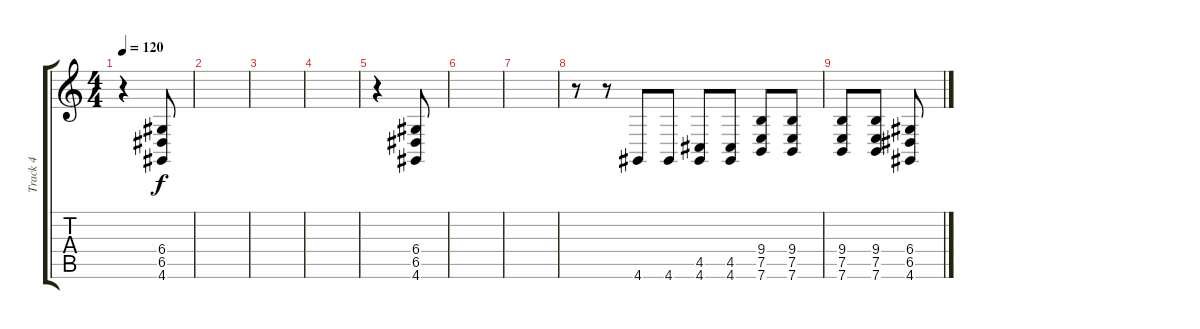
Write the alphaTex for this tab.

\track ("Track 4" "Track 4") {instrument stringensemble1}
\staff {score tabs}
\tuning (E4 B3 G3 D3 A2 E2) {hide}
\ts (4 4)
\tempo 120
\clef g2
\ks c
r.4{dy f} (6.4 6.5 4.6).8 |
|
|
|
r.4 (6.4 6.5 4.6).8 |
|
|
r.8 r.8 4.6.8 4.6.8 (4.5 4.6).8 (4.5 4.6).8 (9.4 7.5 7.6).8 (9.4 7.5 7.6).8 |
(9.4 7.5 7.6).8 (9.4 7.5 7.6).8 (6.4 6.5 4.6).8
